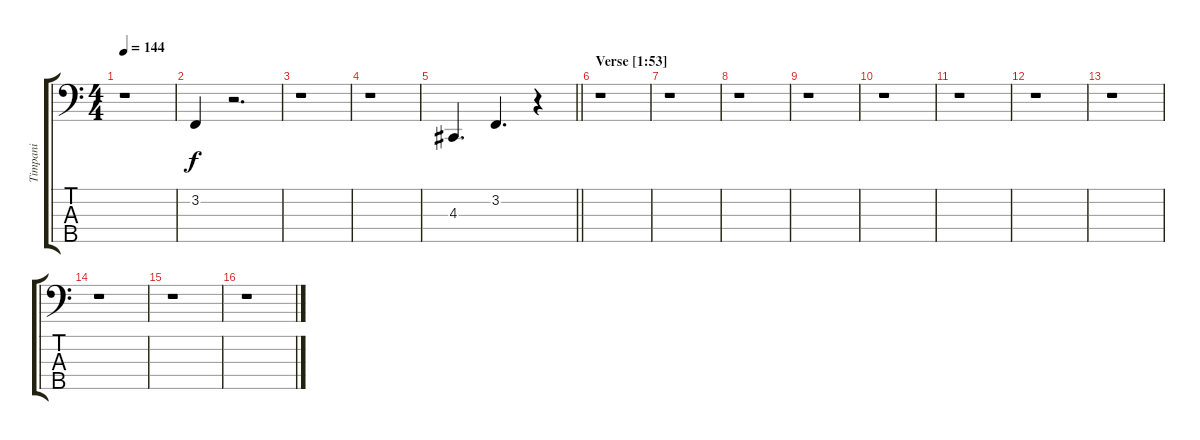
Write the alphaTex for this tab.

\track ("Timpani" "Timpani") {instrument timpani}
\staff {score tabs}
\tuning (G2 D2 A1 E1 B0) {hide}
\ts (4 4)
\tempo 144
\clef f4
\ks c
r.1{dy f} |
3.2.4 r.2{d} |
r.1 |
r.1 |
\barLineRight lightlight
4.3.4{d} 3.2.4{d} r.4 |
\section ("" "Verse [1:53]")
r.1 |
r.1 |
r.1 |
r.1 |
r.1 |
r.1 |
r.1 |
r.1 |
r.1 |
r.1 |
r.1
